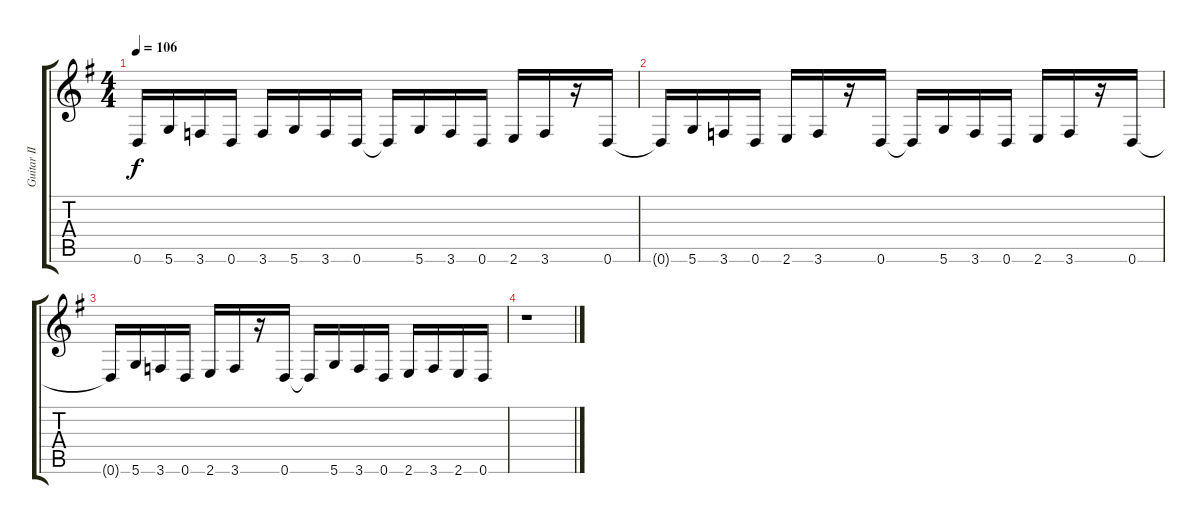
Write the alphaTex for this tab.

\track ("Guitar II (Sugizo)" "Guitar II ") {instrument distortionguitar}
\staff {score tabs}
\tuning (D4 A3 F3 C3 G2 D2) {hide}
\ts (4 4)
\tempo 106
\clef g2
\ks g
0.6{t}.16{dy f} 5.6.16 3.6.16 0.6.16 3.6.16 5.6.16 3.6.16 0.6.16 0.6{t}.16 5.6.16 3.6.16 0.6.16 2.6.16 3.6.16 r.16 0.6.16 |
0.6{t}.16 5.6.16 3.6.16 0.6.16 2.6.16 3.6.16 r.16 0.6.16 0.6{t}.16 5.6.16 3.6.16 0.6.16 2.6.16 3.6.16 r.16 0.6.16 |
0.6{t}.16 5.6.16 3.6.16 0.6.16 2.6.16 3.6.16 r.16 0.6.16 0.6{t}.16 5.6.16 3.6.16 0.6.16 2.6.16 3.6.16 2.6.16 0.6.16 |
r.1
